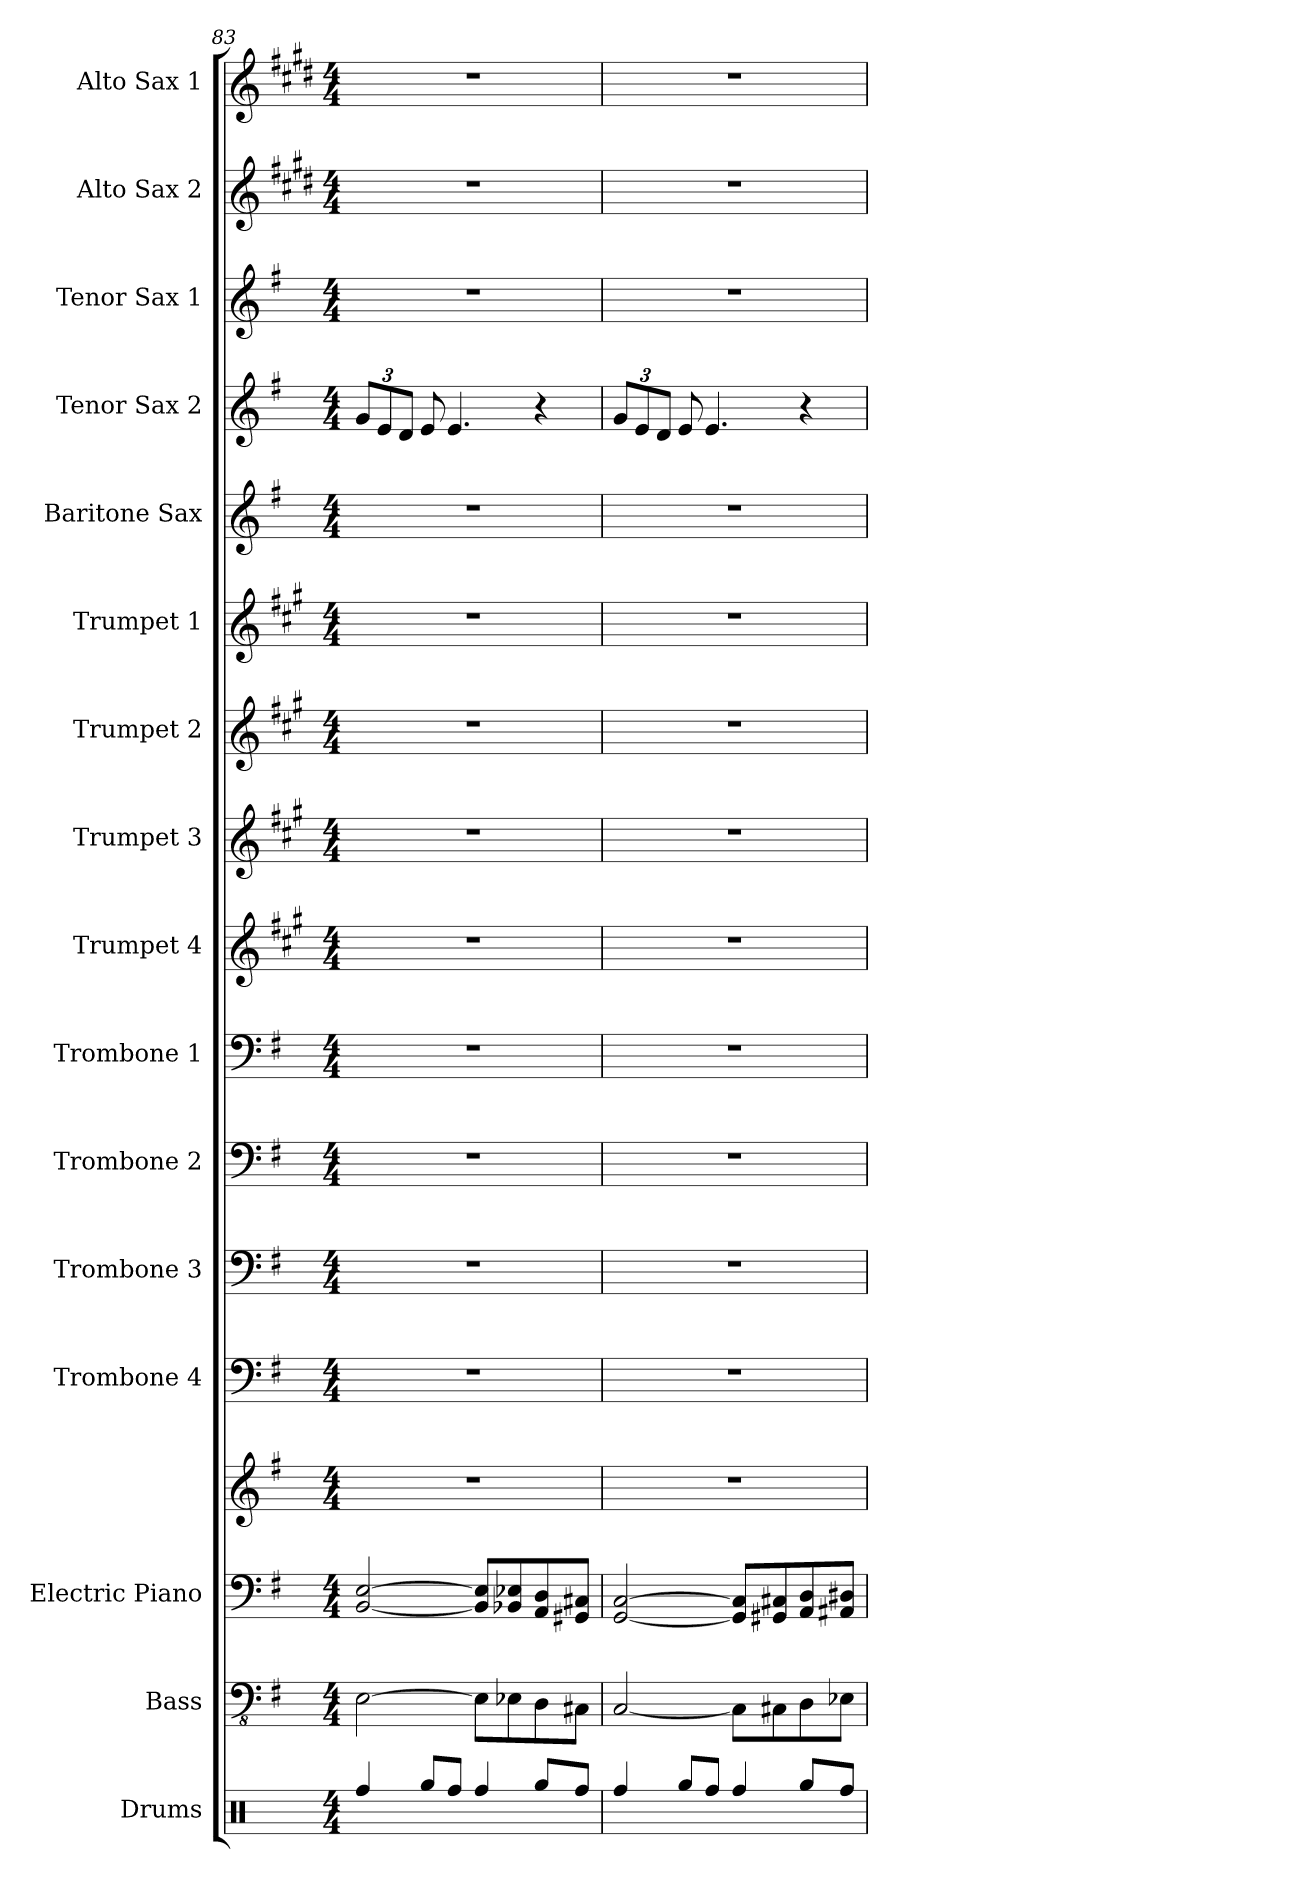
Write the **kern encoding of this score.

**kern	**kern	**kern	**kern	**kern	**kern	**kern	**kern	**kern	**kern	**kern	**kern	**kern	**kern	**kern	**kern	**kern
*part16	*part15	*part14	*part14	*part13	*part12	*part11	*part10	*part9	*part8	*part7	*part6	*part5	*part4	*part3	*part2	*part1
*staff17	*staff16	*staff15	*staff14	*staff13	*staff12	*staff11	*staff10	*staff9	*staff8	*staff7	*staff6	*staff5	*staff4	*staff3	*staff2	*staff1
*I"Drums	*I"Bass	*I"Electric Piano	*	*I"Trombone 4	*I"Trombone 3	*I"Trombone 2	*I"Trombone 1	*I"Trumpet 4	*I"Trumpet 3	*I"Trumpet 2	*I"Trumpet 1	*I"Baritone Sax	*I"Tenor Sax 2	*I"Tenor Sax 1	*I"Alto Sax 2	*I"Alto Sax 1
*I'Drums	*I'Bass	*I'E. Piano	*	*I'Tbn. 4	*I'Tbn. 3	*I'Tbn. 2	*I'Tbn. 1	*I'Tpt. 4	*I'Tpt. 3	*I'Tpt. 2	*I'Tpt. 1	*I'Bari	*I'Tenor 2	*I'Tenor 1	*I'Alto 2	*I'Alto 1
*clefX	*clefFv4	*clefF4	*clefG2	*clefF4	*clefF4	*clefF4	*clefF4	*clefG2	*clefG2	*clefG2	*clefG2	*clefG2	*clefG2	*clefG2	*clefG2	*clefG2
*	*	*	*	*	*	*	*	*ITrd1c2	*ITrd1c2	*ITrd1c2	*ITrd1c2	*ITrd12c21	*ITrd8c14	*ITrd8c14	*ITrd5c9	*ITrd5c9
*k[]	*k[f#]	*k[f#]	*k[f#]	*k[f#]	*k[f#]	*k[f#]	*k[f#]	*k[f#]	*k[f#]	*k[f#]	*k[f#]	*k[f#]	*k[f#]	*k[f#]	*k[f#]	*k[f#]
*M4/4	*M4/4	*M4/4	*M4/4	*M4/4	*M4/4	*M4/4	*M4/4	*M4/4	*M4/4	*M4/4	*M4/4	*M4/4	*M4/4	*M4/4	*M4/4	*M4/4
*	*	*	*	*	*	*	*	*	*	*	*	*	*Xbrackettup	*	*	*
=83	=83	=83	=83	=83	=83	=83	=83	=83	=83	=83	=83	=83	=83	=83	=83	=83
4Rff/	[2EE\	[2BB/ [2E/	1r	1r	1r	1r	1r	1r	1r	1r	1r	1r	12G/L	1r	1r	1r
.	.	.	.	.	.	.	.	.	.	.	.	.	12E/	.	.	.
.	.	.	.	.	.	.	.	.	.	.	.	.	12D/J	.	.	.
8Rgg/L	.	.	.	.	.	.	.	.	.	.	.	.	8E/	.	.	.
8Rff/J	.	.	.	.	.	.	.	.	.	.	.	.	4.E/	.	.	.
4Rff/	8EE\L]	8BB/] 8E/]L	.	.	.	.	.	.	.	.	.	.	.	.	.	.
.	8EE-X\	8BB-X/ 8E-X/	.	.	.	.	.	.	.	.	.	.	.	.	.	.
8Rgg/L	8DD\	8AA/ 8D/	.	.	.	.	.	.	.	.	.	.	4r	.	.	.
8Rff/J	8CC#X\J	8GG#X/ 8C#X/J	.	.	.	.	.	.	.	.	.	.	.	.	.	.
!!LO:PB:g=z
=84	=84	=84	=84	=84	=84	=84	=84	=84	=84	=84	=84	=84	=84	=84	=84	=84
4Rff/	[2CC/	[2GG/ [2C/	1r	1r	1r	1r	1r	1r	1r	1r	1r	1r	12G/L	1r	1r	1r
.	.	.	.	.	.	.	.	.	.	.	.	.	12E/	.	.	.
.	.	.	.	.	.	.	.	.	.	.	.	.	12D/J	.	.	.
8Rgg/L	.	.	.	.	.	.	.	.	.	.	.	.	8E/	.	.	.
8Rff/J	.	.	.	.	.	.	.	.	.	.	.	.	4.E/	.	.	.
4Rff/	8CC\L]	8GG/] 8C/]L	.	.	.	.	.	.	.	.	.	.	.	.	.	.
.	8CC#X\	8GG#X/ 8C#X/	.	.	.	.	.	.	.	.	.	.	.	.	.	.
8Rgg/L	8DD\	8AA/ 8D/	.	.	.	.	.	.	.	.	.	.	4r	.	.	.
8Rff/J	8EE-X\J	8AA#X/ 8D#X/J	.	.	.	.	.	.	.	.	.	.	.	.	.	.
=	=	=	=	=	=	=	=	=	=	=	=	=	=	=	=	=
*-	*-	*-	*-	*-	*-	*-	*-	*-	*-	*-	*-	*-	*-	*-	*-	*-
